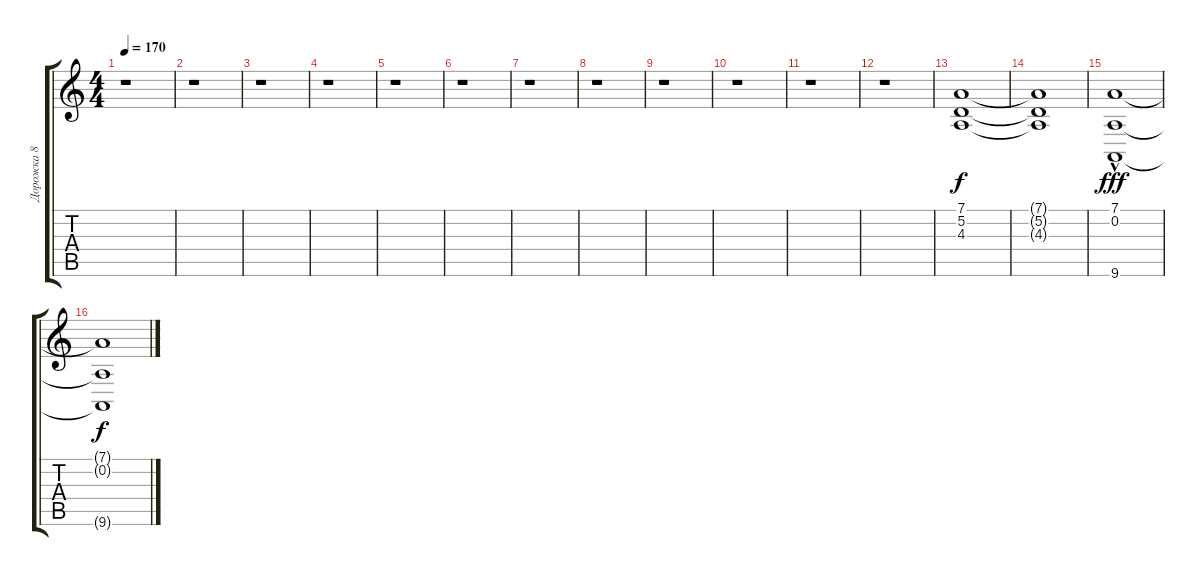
\track ("Дорожка 8" "Дорожка 8") {instrument choiraahs}
\staff {score tabs}
\tuning (D4 A3 F3 C3 G2 C2) {hide}
\ts (4 4)
\tempo 170
\clef g2
\ks c
r.1{dy f} |
r.1 |
r.1 |
r.1 |
r.1 |
r.1 |
r.1 |
r.1 |
r.1 |
r.1 |
r.1 |
r.1 |
(7.1 5.2 4.3).1{volume 16} |
(7.1{t} 5.2{t} 4.3{t}).1 |
(7.1{hac} 0.2{hac} 9.6{hac}).1{dy fff volume 16} |
(7.1{t} 0.2{t} 9.6{t}).1{dy f}
